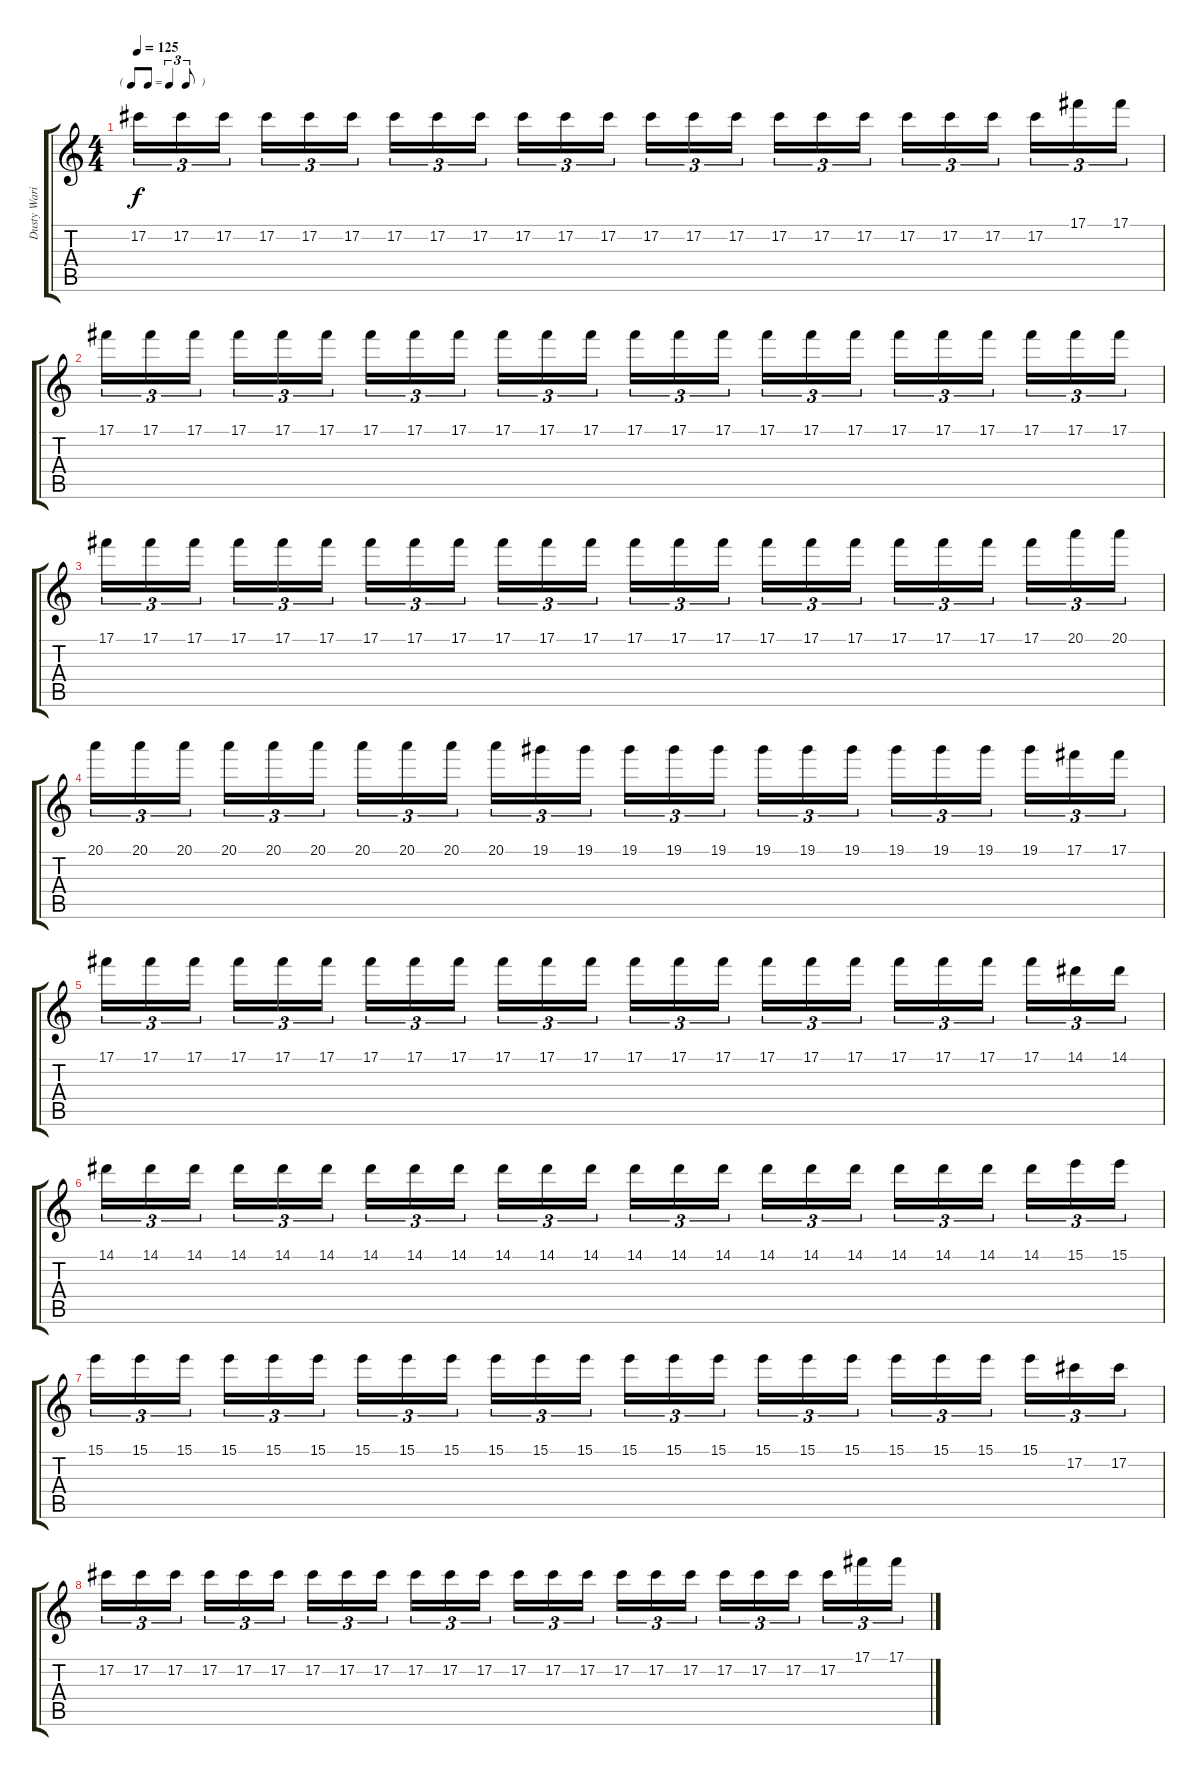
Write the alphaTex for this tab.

\track ("Dusty Waring - Lead" "Dusty Wari") {instrument distortionguitar}
\staff {score tabs}
\tuning (Db4 Ab3 E3 B2 Gb2 Db2) {hide}
\ts (4 4)
\tf triplet8th
\tempo 125
\clef g2
\ks c
17.2.16{tu (3 2) dy f} 17.2.16{tu (3 2)} 17.2.16{tu (3 2) beam splitsecondary} 17.2.16{tu (3 2)} 17.2.16{tu (3 2)} 17.2.16{tu (3 2)} 17.2.16{tu (3 2)} 17.2.16{tu (3 2)} 17.2.16{tu (3 2) beam splitsecondary} 17.2.16{tu (3 2)} 17.2.16{tu (3 2)} 17.2.16{tu (3 2)} 17.2.16{tu (3 2)} 17.2.16{tu (3 2)} 17.2.16{tu (3 2) beam splitsecondary} 17.2.16{tu (3 2)} 17.2.16{tu (3 2)} 17.2.16{tu (3 2)} 17.2.16{tu (3 2)} 17.2.16{tu (3 2)} 17.2.16{tu (3 2) beam splitsecondary} 17.2.16{tu (3 2)} 17.1.16{tu (3 2)} 17.1.16{tu (3 2)} |
17.1.16{tu (3 2)} 17.1.16{tu (3 2)} 17.1.16{tu (3 2) beam splitsecondary} 17.1.16{tu (3 2)} 17.1.16{tu (3 2)} 17.1.16{tu (3 2)} 17.1.16{tu (3 2)} 17.1.16{tu (3 2)} 17.1.16{tu (3 2) beam splitsecondary} 17.1.16{tu (3 2)} 17.1.16{tu (3 2)} 17.1.16{tu (3 2)} 17.1.16{tu (3 2)} 17.1.16{tu (3 2)} 17.1.16{tu (3 2) beam splitsecondary} 17.1.16{tu (3 2)} 17.1.16{tu (3 2)} 17.1.16{tu (3 2)} 17.1.16{tu (3 2)} 17.1.16{tu (3 2)} 17.1.16{tu (3 2) beam splitsecondary} 17.1.16{tu (3 2)} 17.1.16{tu (3 2)} 17.1.16{tu (3 2)} |
17.1.16{tu (3 2)} 17.1.16{tu (3 2)} 17.1.16{tu (3 2) beam splitsecondary} 17.1.16{tu (3 2)} 17.1.16{tu (3 2)} 17.1.16{tu (3 2)} 17.1.16{tu (3 2)} 17.1.16{tu (3 2)} 17.1.16{tu (3 2) beam splitsecondary} 17.1.16{tu (3 2)} 17.1.16{tu (3 2)} 17.1.16{tu (3 2)} 17.1.16{tu (3 2)} 17.1.16{tu (3 2)} 17.1.16{tu (3 2) beam splitsecondary} 17.1.16{tu (3 2)} 17.1.16{tu (3 2)} 17.1.16{tu (3 2)} 17.1.16{tu (3 2)} 17.1.16{tu (3 2)} 17.1.16{tu (3 2) beam splitsecondary} 17.1.16{tu (3 2)} 20.1.16{tu (3 2)} 20.1.16{tu (3 2)} |
20.1.16{tu (3 2)} 20.1.16{tu (3 2)} 20.1.16{tu (3 2) beam splitsecondary} 20.1.16{tu (3 2)} 20.1.16{tu (3 2)} 20.1.16{tu (3 2)} 20.1.16{tu (3 2)} 20.1.16{tu (3 2)} 20.1.16{tu (3 2) beam splitsecondary} 20.1.16{tu (3 2)} 19.1.16{tu (3 2)} 19.1.16{tu (3 2)} 19.1.16{tu (3 2)} 19.1.16{tu (3 2)} 19.1.16{tu (3 2) beam splitsecondary} 19.1.16{tu (3 2)} 19.1.16{tu (3 2)} 19.1.16{tu (3 2)} 19.1.16{tu (3 2)} 19.1.16{tu (3 2)} 19.1.16{tu (3 2) beam splitsecondary} 19.1.16{tu (3 2)} 17.1.16{tu (3 2)} 17.1.16{tu (3 2)} |
17.1.16{tu (3 2)} 17.1.16{tu (3 2)} 17.1.16{tu (3 2) beam splitsecondary} 17.1.16{tu (3 2)} 17.1.16{tu (3 2)} 17.1.16{tu (3 2)} 17.1.16{tu (3 2)} 17.1.16{tu (3 2)} 17.1.16{tu (3 2) beam splitsecondary} 17.1.16{tu (3 2)} 17.1.16{tu (3 2)} 17.1.16{tu (3 2)} 17.1.16{tu (3 2)} 17.1.16{tu (3 2)} 17.1.16{tu (3 2) beam splitsecondary} 17.1.16{tu (3 2)} 17.1.16{tu (3 2)} 17.1.16{tu (3 2)} 17.1.16{tu (3 2)} 17.1.16{tu (3 2)} 17.1.16{tu (3 2) beam splitsecondary} 17.1.16{tu (3 2)} 14.1.16{tu (3 2)} 14.1.16{tu (3 2)} |
14.1.16{tu (3 2)} 14.1.16{tu (3 2)} 14.1.16{tu (3 2) beam splitsecondary} 14.1.16{tu (3 2)} 14.1.16{tu (3 2)} 14.1.16{tu (3 2)} 14.1.16{tu (3 2)} 14.1.16{tu (3 2)} 14.1.16{tu (3 2) beam splitsecondary} 14.1.16{tu (3 2)} 14.1.16{tu (3 2)} 14.1.16{tu (3 2)} 14.1.16{tu (3 2)} 14.1.16{tu (3 2)} 14.1.16{tu (3 2) beam splitsecondary} 14.1.16{tu (3 2)} 14.1.16{tu (3 2)} 14.1.16{tu (3 2)} 14.1.16{tu (3 2)} 14.1.16{tu (3 2)} 14.1.16{tu (3 2) beam splitsecondary} 14.1.16{tu (3 2)} 15.1.16{tu (3 2)} 15.1.16{tu (3 2)} |
15.1.16{tu (3 2)} 15.1.16{tu (3 2)} 15.1.16{tu (3 2) beam splitsecondary} 15.1.16{tu (3 2)} 15.1.16{tu (3 2)} 15.1.16{tu (3 2)} 15.1.16{tu (3 2)} 15.1.16{tu (3 2)} 15.1.16{tu (3 2) beam splitsecondary} 15.1.16{tu (3 2)} 15.1.16{tu (3 2)} 15.1.16{tu (3 2)} 15.1.16{tu (3 2)} 15.1.16{tu (3 2)} 15.1.16{tu (3 2) beam splitsecondary} 15.1.16{tu (3 2)} 15.1.16{tu (3 2)} 15.1.16{tu (3 2)} 15.1.16{tu (3 2)} 15.1.16{tu (3 2)} 15.1.16{tu (3 2) beam splitsecondary} 15.1.16{tu (3 2)} 17.2.16{tu (3 2)} 17.2.16{tu (3 2)} |
17.2.16{tu (3 2)} 17.2.16{tu (3 2)} 17.2.16{tu (3 2) beam splitsecondary} 17.2.16{tu (3 2)} 17.2.16{tu (3 2)} 17.2.16{tu (3 2)} 17.2.16{tu (3 2)} 17.2.16{tu (3 2)} 17.2.16{tu (3 2) beam splitsecondary} 17.2.16{tu (3 2)} 17.2.16{tu (3 2)} 17.2.16{tu (3 2)} 17.2.16{tu (3 2)} 17.2.16{tu (3 2)} 17.2.16{tu (3 2) beam splitsecondary} 17.2.16{tu (3 2)} 17.2.16{tu (3 2)} 17.2.16{tu (3 2)} 17.2.16{tu (3 2)} 17.2.16{tu (3 2)} 17.2.16{tu (3 2) beam splitsecondary} 17.2.16{tu (3 2)} 17.1.16{tu (3 2)} 17.1.16{tu (3 2)}
